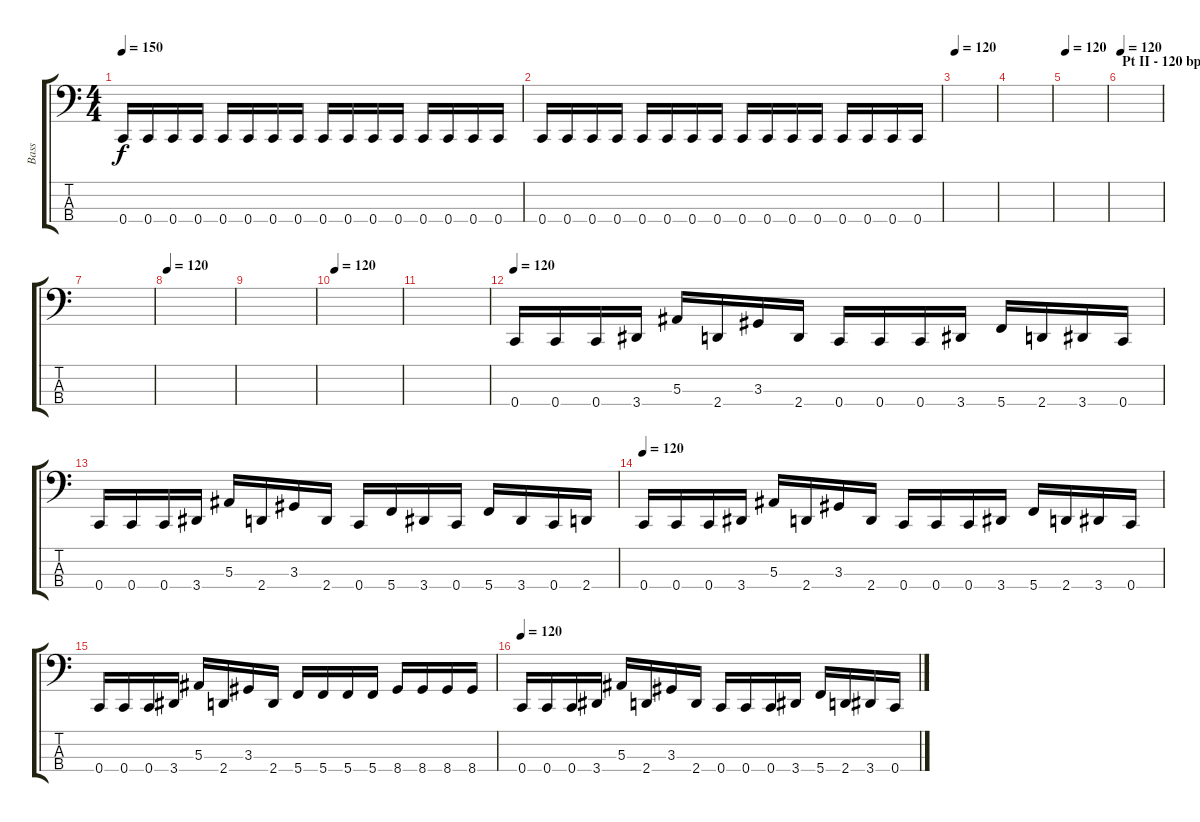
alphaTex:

\track ("Bass" "Bass") {instrument electricbassfinger}
\staff {score tabs}
\tuning (Eb2 Bb1 F1 C1) {hide}
\ts (4 4)
\tempo 150
\clef f4
\ks c
0.4.16{dy f} 0.4.16 0.4.16 0.4.16 0.4.16 0.4.16 0.4.16 0.4.16 0.4.16 0.4.16 0.4.16 0.4.16 0.4.16 0.4.16 0.4.16 0.4.16 |
0.4.16 0.4.16 0.4.16 0.4.16 0.4.16 0.4.16 0.4.16 0.4.16 0.4.16 0.4.16 0.4.16 0.4.16 0.4.16 0.4.16 0.4.16 0.4.16 |
\tempo 120
|
|
\tempo 120
|
\section ("" "Pt II - 120 bpm")
\tempo 120
|
|
\tempo 120
|
|
\tempo 120
|
|
\tempo 120
0.4.16 0.4.16 0.4.16 3.4.16 5.3.16 2.4.16 3.3.16 2.4.16 0.4.16 0.4.16 0.4.16 3.4.16 5.4.16 2.4.16 3.4.16 0.4.16 |
0.4.16 0.4.16 0.4.16 3.4.16 5.3.16 2.4.16 3.3.16 2.4.16 0.4.16 5.4.16 3.4.16 0.4.16 5.4.16 3.4.16 0.4.16 2.4.16 |
\tempo 120
0.4.16 0.4.16 0.4.16 3.4.16 5.3.16 2.4.16 3.3.16 2.4.16 0.4.16 0.4.16 0.4.16 3.4.16 5.4.16 2.4.16 3.4.16 0.4.16 |
0.4.16 0.4.16 0.4.16 3.4.16 5.3.16 2.4.16 3.3.16 2.4.16 5.4.16 5.4.16 5.4.16 5.4.16 8.4.16 8.4.16 8.4.16 8.4.16 |
\tempo 120
0.4.16 0.4.16 0.4.16 3.4.16 5.3.16 2.4.16 3.3.16 2.4.16 0.4.16 0.4.16 0.4.16 3.4.16 5.4.16 2.4.16 3.4.16 0.4.16
